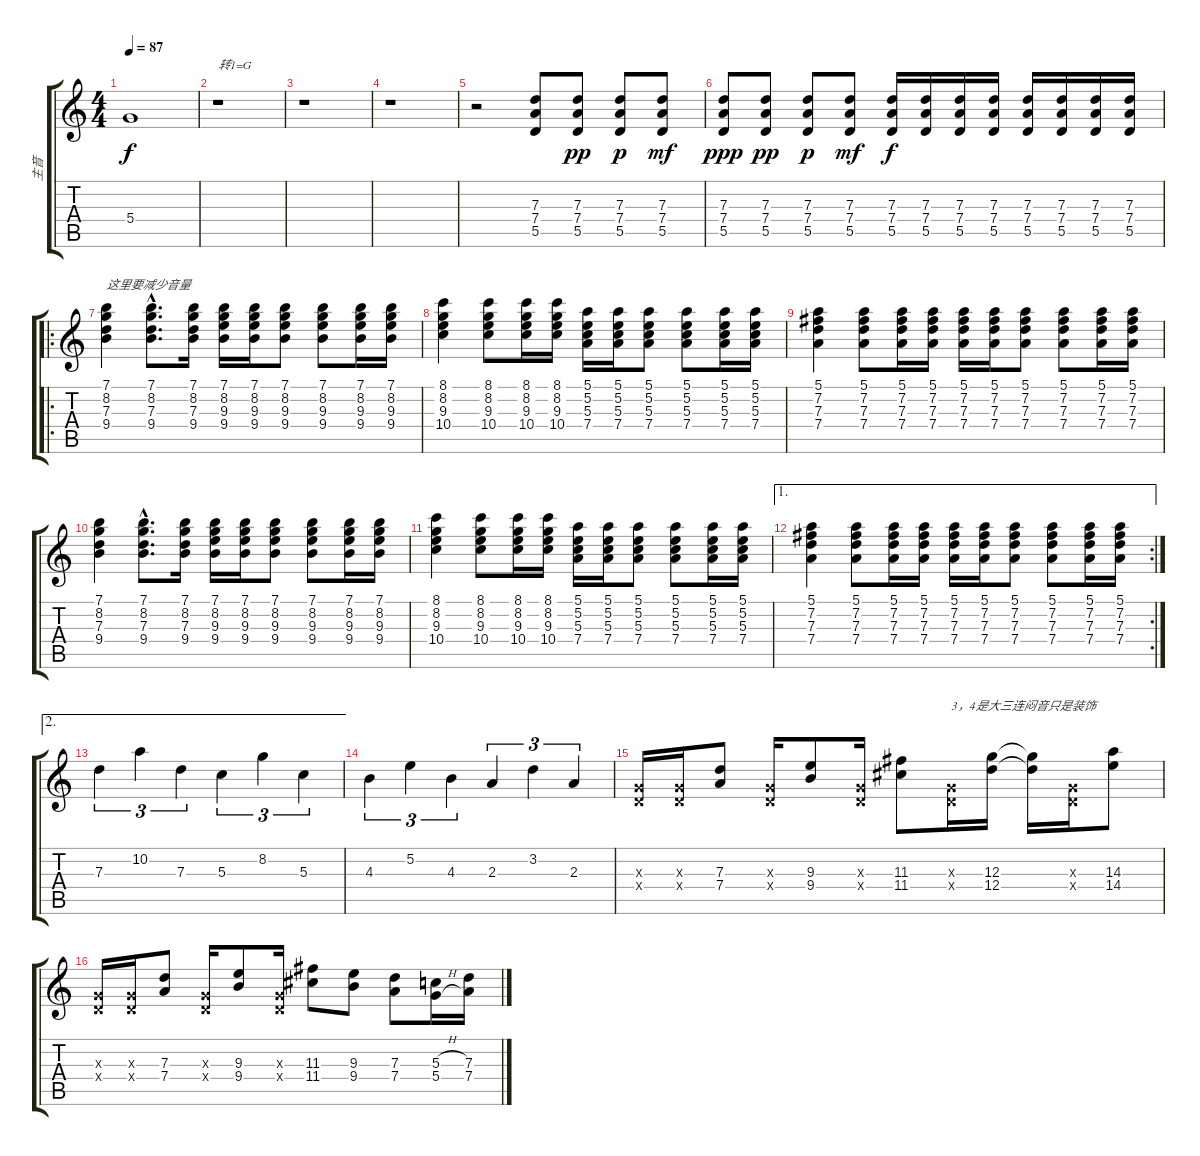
\track ("主音" "主音") {instrument distortionguitar}
\staff {score tabs}
\tuning (E4 B3 G3 D3 A2 E2) {hide}
\ts (4 4)
\tempo 87
\clef g2
\ks c
5.4{t}.1{dy f} |
r.1{txt "转1=G"} |
r.1 |
r.1 |
r.2 (7.3 7.4 5.5).8 (7.3 7.4 5.5).8{dy pp} (7.3 7.4 5.5).8{dy p} (7.3 7.4 5.5).8{dy mf} |
(7.3 7.4 5.5).8{dy ppp} (7.3 7.4 5.5).8{dy pp} (7.3 7.4 5.5).8{dy p} (7.3 7.4 5.5).8{dy mf} (7.3 7.4 5.5).16{dy f} (7.3 7.4 5.5).16 (7.3 7.4 5.5).16 (7.3 7.4 5.5).16 (7.3 7.4 5.5).16 (7.3 7.4 5.5).16 (7.3 7.4 5.5).16 (7.3 7.4 5.5).16 |
\ro
(7.1 8.2 7.3 9.4).4{txt "这里要减少音量"} (7.1{hac} 8.2{hac} 7.3{hac} 9.4{hac}).8{d} (7.1 8.2 7.3 9.4).16 (7.1 8.2 9.3 9.4).16 (7.1 8.2 9.3 9.4).16 (7.1 8.2 9.3 9.4).8 (7.1 8.2 9.3 9.4).8 (7.1 8.2 9.3 9.4).16 (7.1 8.2 9.3 9.4).16 |
(8.1 8.2 9.3 10.4).4 (8.1 8.2 9.3 10.4).8 (8.1 8.2 9.3 10.4).16 (8.1 8.2 9.3 10.4).16 (5.1 5.2 5.3 7.4).16 (5.1 5.2 5.3 7.4).16 (5.1 5.2 5.3 7.4).8 (5.1 5.2 5.3 7.4).8 (5.1 5.2 5.3 7.4).16 (5.1 5.2 5.3 7.4).16 |
(5.1 7.2 7.3 7.4).4 (5.1 7.2 7.3 7.4).8 (5.1 7.2 7.3 7.4).16 (5.1 7.2 7.3 7.4).16 (5.1 7.2 7.3 7.4).16 (5.1 7.2 7.3 7.4).16 (5.1 7.2 7.3 7.4).8 (5.1 7.2 7.3 7.4).8 (5.1 7.2 7.3 7.4).16 (5.1 7.2 7.3 7.4).16 |
(7.1 8.2 7.3 9.4).4 (7.1{hac} 8.2{hac} 7.3{hac} 9.4{hac}).8{d} (7.1 8.2 7.3 9.4).16 (7.1 8.2 9.3 9.4).16 (7.1 8.2 9.3 9.4).16 (7.1 8.2 9.3 9.4).8 (7.1 8.2 9.3 9.4).8 (7.1 8.2 9.3 9.4).16 (7.1 8.2 9.3 9.4).16 |
(8.1 8.2 9.3 10.4).4 (8.1 8.2 9.3 10.4).8 (8.1 8.2 9.3 10.4).16 (8.1 8.2 9.3 10.4).16 (5.1 5.2 5.3 7.4).16 (5.1 5.2 5.3 7.4).16 (5.1 5.2 5.3 7.4).8 (5.1 5.2 5.3 7.4).8 (5.1 5.2 5.3 7.4).16 (5.1 5.2 5.3 7.4).16 |
\ae 1
\rc 2
(5.1 7.2 7.3 7.4).4 (5.1 7.2 7.3 7.4).8 (5.1 7.2 7.3 7.4).16 (5.1 7.2 7.3 7.4).16 (5.1 7.2 7.3 7.4).16 (5.1 7.2 7.3 7.4).16 (5.1 7.2 7.3 7.4).8 (5.1 7.2 7.3 7.4).8 (5.1 7.2 7.3 7.4).16 (5.1 7.2 7.3 7.4).16 |
\ae 2
7.3.4{tu (3 2)} 10.2.4{tu (3 2)} 7.3.4{tu (3 2)} 5.3.4{tu (3 2)} 8.2.4{tu (3 2)} 5.3.4{tu (3 2)} |
4.3.4{tu (3 2)} 5.2.4{tu (3 2)} 4.3.4{tu (3 2)} 2.3.4{tu (3 2)} 3.2.4{tu (3 2)} 2.3.4{tu (3 2)} |
(0.3{x} 0.4{x}).16 (0.3{x} 0.4{x}).16 (7.3 7.4).8 (0.3{x} 0.4{x}).16 (9.3 9.4).8 (0.3{x} 0.4{x}).16 (11.3 11.4).8 (0.3{x} 0.4{x}).16{txt "3，4是大三连闷音只是装饰"} (12.3 12.4).16 (12.3{t} 12.4{t}).16 (0.3{x} 0.4{x}).16 (14.3 14.4).8 |
(0.3{x} 0.4{x}).16 (0.3{x} 0.4{x}).16 (7.3 7.4).8 (0.3{x} 0.4{x}).16 (9.3 9.4).8 (0.3{x} 0.4{x}).16 (11.3 11.4).8 (9.3 9.4).8 (7.3 7.4).8 (5.3{h} 5.4{h}).16 (7.3 7.4).16
